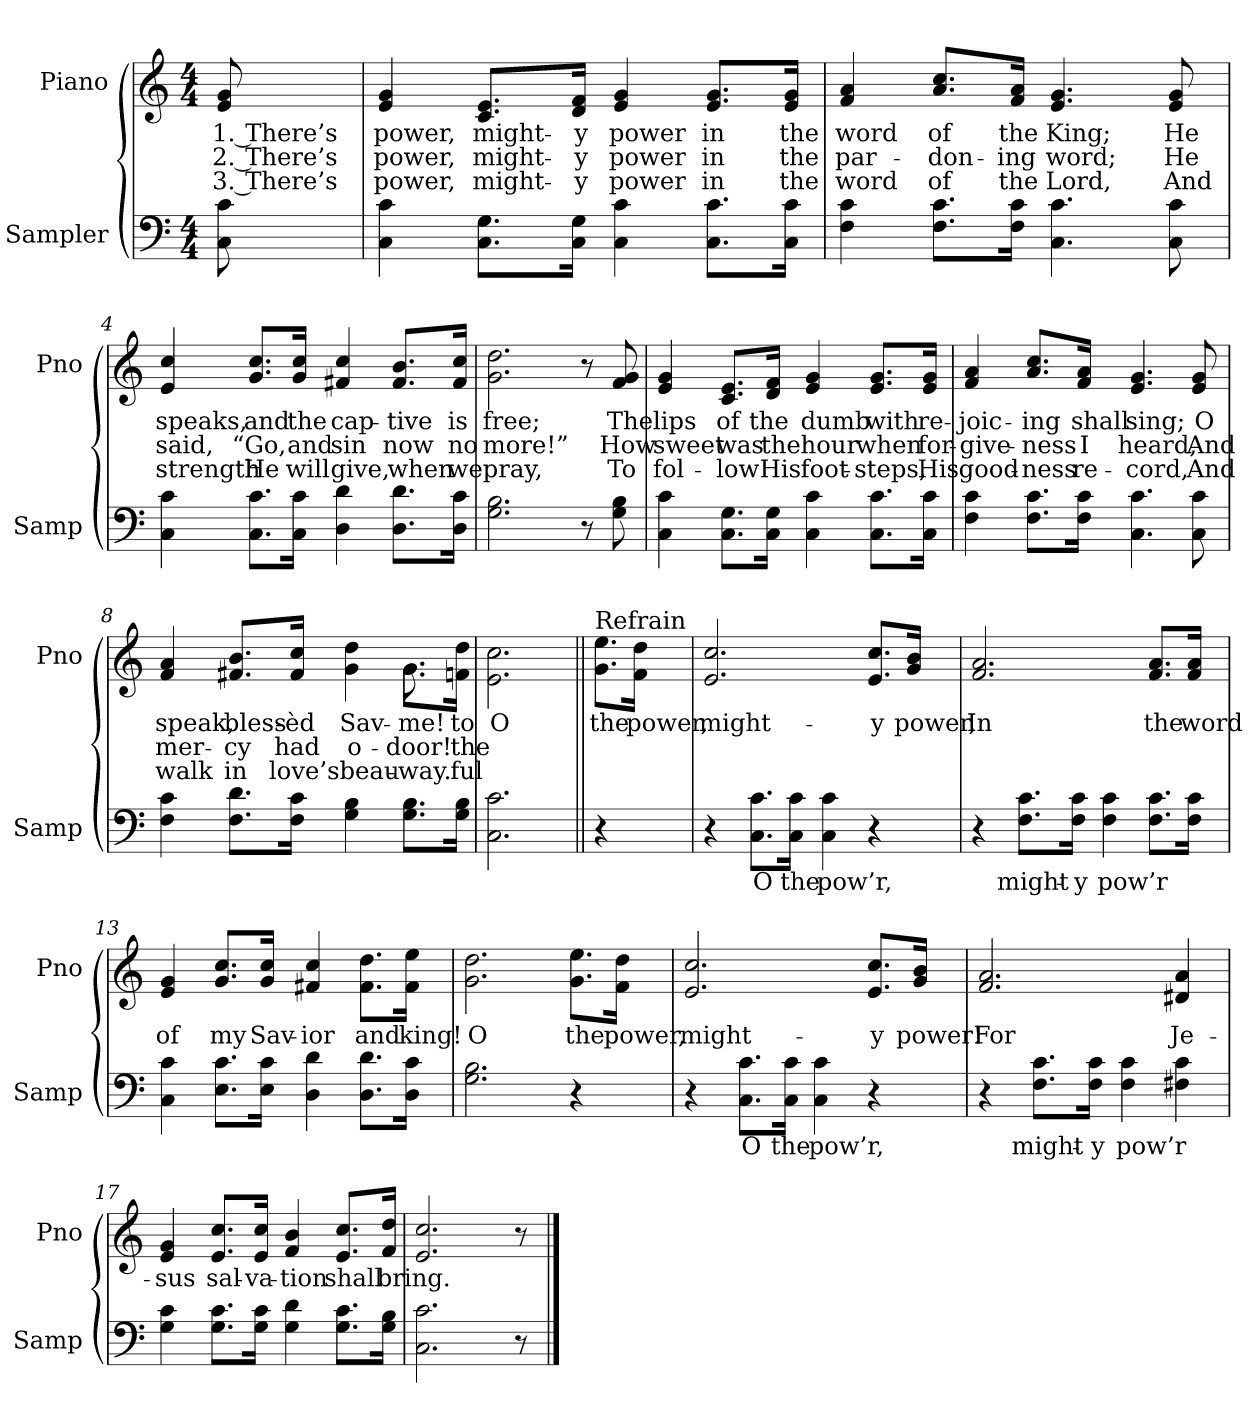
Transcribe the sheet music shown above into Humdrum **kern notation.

**kern	**text	**kern	**text	**text	**text
*part2	*part2	*part1	*part1	*part1	*part1
*staff2	*staff2	*staff1	*staff1	*staff1	*staff1
*I"Sampler	*	*I"Piano	*	*	*
*I'Samp	*	*I'Pno	*	*	*
*clefF4	*	*clefG2	*	*	*
*M4/4	*	*M4/4	*	*	*
=1	=1	=1	=1	=1	=1
8C 8c	.	8e 8g	1. There’s	2. There’s	3. There’s
=2	=2	=2	=2	=2	=2
4C 4c	.	4e 4g	power,	power,	power,
8.C\ 8.G\L	.	8.c/ 8.e/L	might-	might-	might-
16C\ 16G\Jk	.	16d/ 16f/Jk	-y	-y	-y
4C 4c	.	4e 4g	power	power	power
8.C\ 8.c\L	.	8.e/ 8.g/L	in	in	in
16C\ 16c\Jk	.	16e/ 16g/Jk	the	the	the
=3	=3	=3	=3	=3	=3
4F 4c	.	4f 4a	word	par-	word
8.F\ 8.c\L	.	8.a/ 8.cc/L	of	-don-	of
16F\ 16c\Jk	.	16f/ 16a/Jk	the	-ing	the
4.C 4.c	.	4.e 4.g	King;	word;	Lord,
8C 8c	.	8e 8g	He	He	And
=4	=4	=4	=4	=4	=4
4C 4c	.	4e 4cc	speaks,	said,	strength
8.C\ 8.c\L	.	8.g/ 8.cc/L	and	“Go,	He
16C\ 16c\Jk	.	16g/ 16cc/Jk	the	and	will
4D 4d	.	4f#X 4cc	cap-	sin	give,
8.D\ 8.d\L	.	8.f#/ 8.b/L	-tive	now	when
16D\ 16c\Jk	.	16f#/ 16cc/Jk	is	no	we
=5	=5	=5	=5	=5	=5
2.G 2.B	.	2.g 2.dd	free;	more!”	pray,
8r	.	8r	.	.	.
8G 8B	.	8f 8g	The	How	To
=6	=6	=6	=6	=6	=6
4C 4c	.	4e 4g	lips	sweet	fol-
8.C\ 8.G\L	.	8.c/ 8.e/L	of	was	-low
16C\ 16G\Jk	.	16d/ 16f/Jk	the	the	His
4C 4c	.	4e 4g	dumb	hour	foot-
8.C\ 8.c\L	.	8.e/ 8.g/L	with	when	-steps,
16C\ 16c\Jk	.	16e/ 16g/Jk	re-	for-	His
=7	=7	=7	=7	=7	=7
4F 4c	.	4f 4a	-joic-	-give-	good-
8.F\ 8.c\L	.	8.a/ 8.cc/L	-ing	-ness	-ness
16F\ 16c\Jk	.	16f/ 16a/Jk	shall	I	re-
4.C 4.c	.	4.e 4.g	sing;	heard,	-cord,
8C 8c	.	8e 8g	O	And	And
=8	=8	=8	=8	=8	=8
*	*	*^	*	*	*
4F 4c	.	4f 4a	2.ryy	speak,	mer-	walk
8.F\ 8.d\L	.	8.f#X/ 8.b/L	.	bless-	-cy	in
16F\ 16c\Jk	.	16f#/ 16cc/Jk	.	-èd	had	love’s
4G 4B	.	4g 4dd	.	Sav-	o-	beau-
8.G\ 8.B\L	.	8.g\L	8.g	me!	door!	way.
16G\ 16B\Jk	.	16fn\ 16dd\Jk	16ryy	to	the	-ful
*	*	*v	*v	*	*	*
=9	=9	=9	=9	=9	=9
2.C 2.c	.	2.e\ 2.cc\	O	.	.
=10||	=10||	=10||	=10||	=10||	=10||
!	!	!LO:TX:t=Refrain	!	!	!
4r	.	8.g\ 8.ee\L	the	.	.
.	.	16f\ 16dd\Jk	power,	.	.
=11	=11	=11	=11	=11	=11
4r	.	2.e 2.cc	might-	.	.
8.C\ 8.c\L	O	.	.	.	.
16C\ 16c\Jk	the	.	.	.	.
4C 4c	pow’r,	.	.	.	.
4r	.	8.e/ 8.cc/L	-y	.	.
.	.	16g/ 16b/Jk	power,	.	.
=12	=12	=12	=12	=12	=12
4r	.	2.f 2.a	In	.	.
8.F\ 8.c\L	might-	.	.	.	.
16F\ 16c\Jk	-y	.	.	.	.
4F 4c	pow’r	.	.	.	.
8.F\ 8.c\L	.	8.f/ 8.a/L	the	.	.
16F\ 16c\Jk	.	16f/ 16a/Jk	word	.	.
=13	=13	=13	=13	=13	=13
4C 4c	.	4e 4g	of	.	.
8.E\ 8.c\L	.	8.g/ 8.cc/L	my	.	.
16E\ 16c\Jk	.	16g/ 16cc/Jk	Sav-	.	.
4D 4d	.	4f#X 4cc	-ior	.	.
8.D\ 8.d\L	.	8.f#\ 8.dd\L	and	.	.
16D\ 16c\Jk	.	16f#\ 16ee\Jk	king!	.	.
=14	=14	=14	=14	=14	=14
2.G 2.B	.	2.g 2.dd	O	.	.
4r	.	8.g\ 8.ee\L	the	.	.
.	.	16f\ 16dd\Jk	power,	.	.
=15	=15	=15	=15	=15	=15
4r	.	2.e 2.cc	might-	.	.
8.C\ 8.c\L	O	.	.	.	.
16C\ 16c\Jk	the	.	.	.	.
4C 4c	pow’r,	.	.	.	.
4r	.	8.e/ 8.cc/L	-y	.	.
.	.	16g/ 16b/Jk	power!	.	.
=16	=16	=16	=16	=16	=16
4r	.	2.f 2.a	For	.	.
8.F\ 8.c\L	might-	.	.	.	.
16F\ 16c\Jk	-y	.	.	.	.
4F 4c	pow’r	.	.	.	.
4F#X 4c	.	4d#X 4a	Je-	.	.
=17	=17	=17	=17	=17	=17
4G 4c	.	4e 4g	-sus	.	.
8.G\ 8.c\L	.	8.e/ 8.cc/L	sal-	.	.
16G\ 16c\Jk	.	16e/ 16cc/Jk	-va-	.	.
4G 4d	.	4f 4b	-tion	.	.
8.G\ 8.c\L	.	8.e/ 8.cc/L	shall	.	.
16G\ 16B\Jk	.	16f/ 16dd/Jk	bring.	.	.
=18	=18	=18	=18	=18	=18
2.C 2.c	.	2.e 2.cc	.	.	.
8r	.	8r	.	.	.
==	==	==	==	==	==
*-	*-	*-	*-	*-	*-
